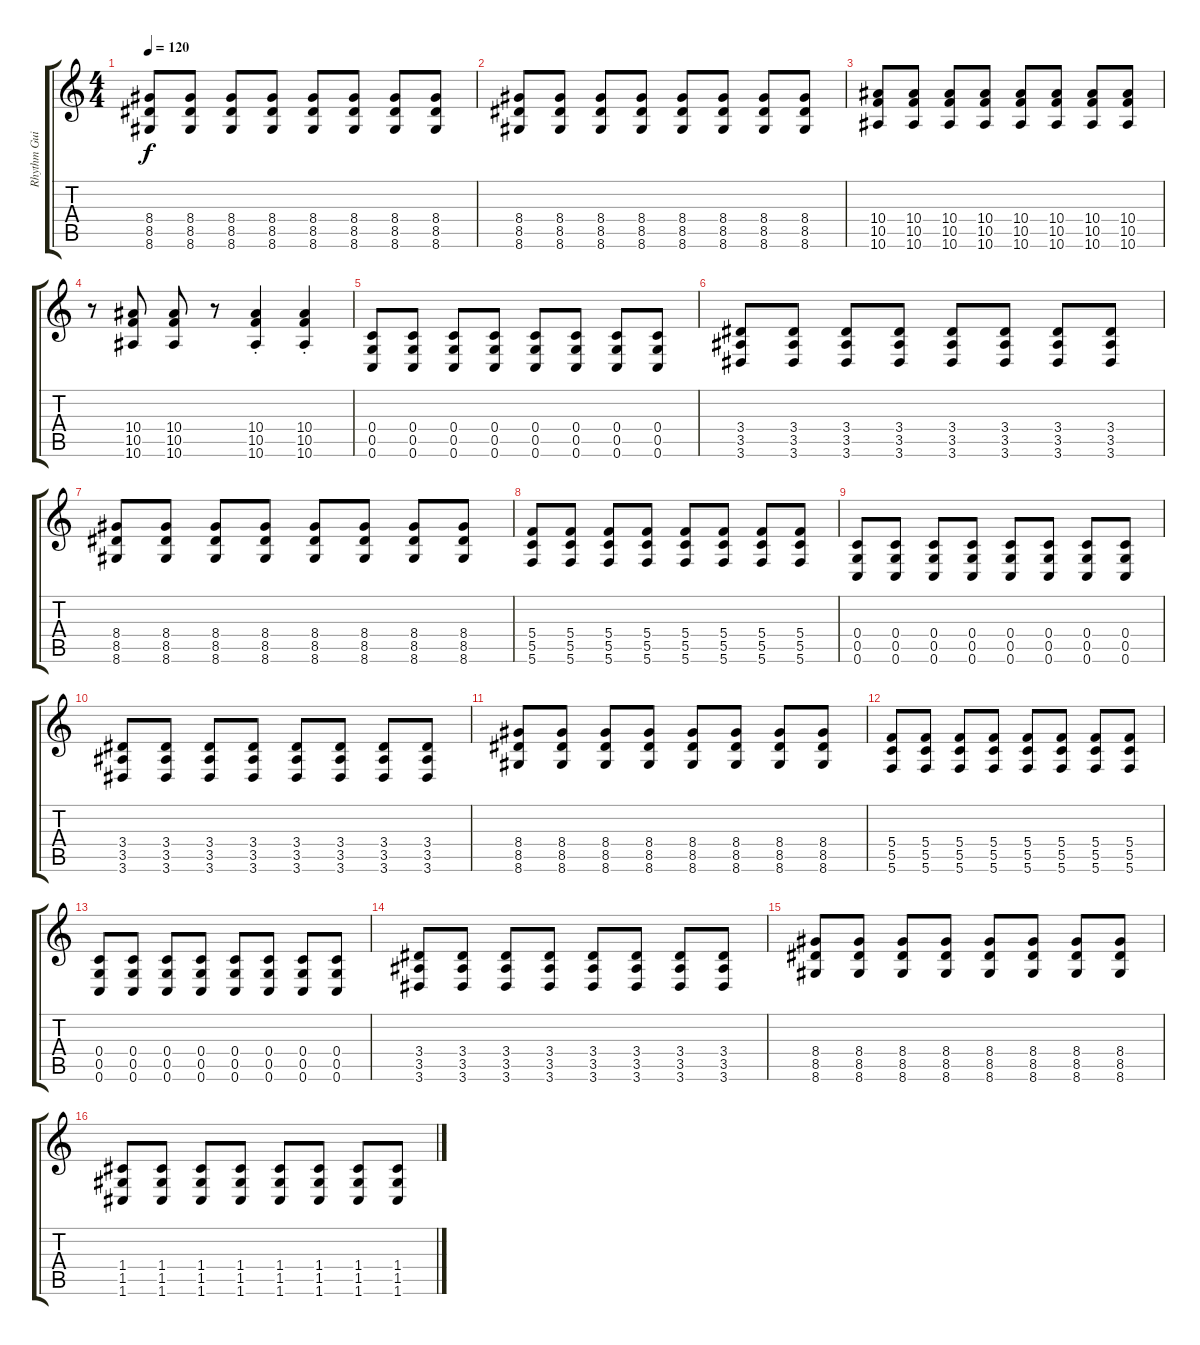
\track ("Rhythm Guitar" "Rhythm Gui") {instrument distortionguitar}
\staff {score tabs}
\tuning (D4 A3 F3 C3 G2 C2) {hide}
\ts (4 4)
\tempo 120
\clef g2
\ks c
(8.4 8.5 8.6).8{dy f} (8.4 8.5 8.6).8 (8.4 8.5 8.6).8 (8.4 8.5 8.6).8 (8.4 8.5 8.6).8 (8.4 8.5 8.6).8 (8.4 8.5 8.6).8 (8.4 8.5 8.6).8 |
(8.4 8.5 8.6).8 (8.4 8.5 8.6).8 (8.4 8.5 8.6).8 (8.4 8.5 8.6).8 (8.4 8.5 8.6).8 (8.4 8.5 8.6).8 (8.4 8.5 8.6).8 (8.4 8.5 8.6).8 |
(10.4 10.5 10.6).8 (10.4 10.5 10.6).8 (10.4 10.5 10.6).8 (10.4 10.5 10.6).8 (10.4 10.5 10.6).8 (10.4 10.5 10.6).8 (10.4 10.5 10.6).8 (10.4 10.5 10.6).8 |
r.8 (10.4 10.5 10.6).8 (10.4 10.5 10.6).8 r.8 (10.4{st} 10.5{st} 10.6{st}).4 (10.4{st} 10.5{st} 10.6{st}).4 |
(0.4 0.5 0.6).8 (0.4 0.5 0.6).8 (0.4 0.5 0.6).8 (0.4 0.5 0.6).8 (0.4 0.5 0.6).8 (0.4 0.5 0.6).8 (0.4 0.5 0.6).8 (0.4 0.5 0.6).8 |
(3.4 3.5 3.6).8 (3.4 3.5 3.6).8 (3.4 3.5 3.6).8 (3.4 3.5 3.6).8 (3.4 3.5 3.6).8 (3.4 3.5 3.6).8 (3.4 3.5 3.6).8 (3.4 3.5 3.6).8 |
(8.4 8.5 8.6).8 (8.4 8.5 8.6).8 (8.4 8.5 8.6).8 (8.4 8.5 8.6).8 (8.4 8.5 8.6).8 (8.4 8.5 8.6).8 (8.4 8.5 8.6).8 (8.4 8.5 8.6).8 |
(5.4 5.5 5.6).8 (5.4 5.5 5.6).8 (5.4 5.5 5.6).8 (5.4 5.5 5.6).8 (5.4 5.5 5.6).8 (5.4 5.5 5.6).8 (5.4 5.5 5.6).8 (5.4 5.5 5.6).8 |
(0.4 0.5 0.6).8 (0.4 0.5 0.6).8 (0.4 0.5 0.6).8 (0.4 0.5 0.6).8 (0.4 0.5 0.6).8 (0.4 0.5 0.6).8 (0.4 0.5 0.6).8 (0.4 0.5 0.6).8 |
(3.4 3.5 3.6).8 (3.4 3.5 3.6).8 (3.4 3.5 3.6).8 (3.4 3.5 3.6).8 (3.4 3.5 3.6).8 (3.4 3.5 3.6).8 (3.4 3.5 3.6).8 (3.4 3.5 3.6).8 |
(8.4 8.5 8.6).8 (8.4 8.5 8.6).8 (8.4 8.5 8.6).8 (8.4 8.5 8.6).8 (8.4 8.5 8.6).8 (8.4 8.5 8.6).8 (8.4 8.5 8.6).8 (8.4 8.5 8.6).8 |
(5.4 5.5 5.6).8 (5.4 5.5 5.6).8 (5.4 5.5 5.6).8 (5.4 5.5 5.6).8 (5.4 5.5 5.6).8 (5.4 5.5 5.6).8 (5.4 5.5 5.6).8 (5.4 5.5 5.6).8 |
(0.4 0.5 0.6).8 (0.4 0.5 0.6).8 (0.4 0.5 0.6).8 (0.4 0.5 0.6).8 (0.4 0.5 0.6).8 (0.4 0.5 0.6).8 (0.4 0.5 0.6).8 (0.4 0.5 0.6).8 |
(3.4 3.5 3.6).8 (3.4 3.5 3.6).8 (3.4 3.5 3.6).8 (3.4 3.5 3.6).8 (3.4 3.5 3.6).8 (3.4 3.5 3.6).8 (3.4 3.5 3.6).8 (3.4 3.5 3.6).8 |
(8.4 8.5 8.6).8 (8.4 8.5 8.6).8 (8.4 8.5 8.6).8 (8.4 8.5 8.6).8 (8.4 8.5 8.6).8 (8.4 8.5 8.6).8 (8.4 8.5 8.6).8 (8.4 8.5 8.6).8 |
(1.4 1.5 1.6).8 (1.4 1.5 1.6).8 (1.4 1.5 1.6).8 (1.4 1.5 1.6).8 (1.4 1.5 1.6).8 (1.4 1.5 1.6).8 (1.4 1.5 1.6).8 (1.4 1.5 1.6).8
